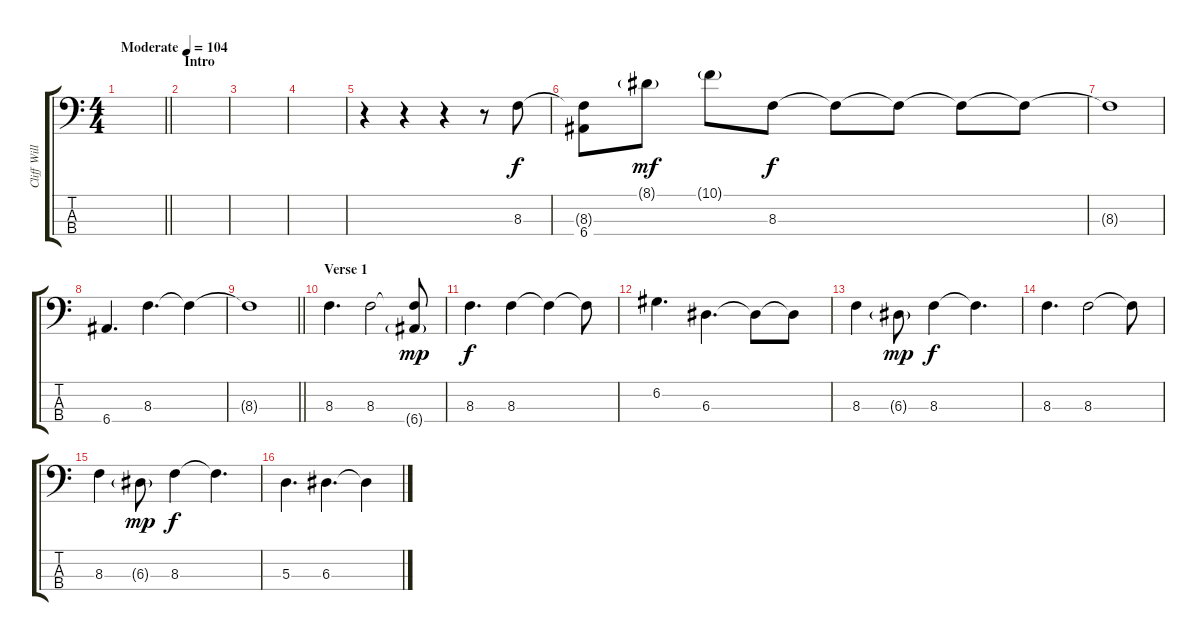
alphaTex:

\track ("Cliff Williams" "Cliff Will") {instrument electricbassfinger}
\staff {score tabs}
\tuning (G2 D2 A1 E1) {hide}
\ts (4 4)
\tempo (104 "Moderate")
\clef f4
\barLineRight lightlight
\ks c
|
\section ("" "Intro")
|
|
|
r.4 r.4 r.4 r.8 8.3.8 |
(8.3{t} 6.4).8 8.1{g}.8{dy mf} 10.1{g}.8 8.3.8{dy f} 8.3{t}.8 8.3{t}.8 8.3{t}.8 8.3{t}.8 |
8.3{t}.1 |
6.4.4{d} 8.3.4{d} 8.3{t}.4 |
\barLineRight lightlight
8.3{t}.1 |
\section ("" "Verse 1")
8.3.4{d} 8.3.2 (8.3{t} 6.4{g}).8{dy mp} |
8.3.4{d dy f} 8.3.4 8.3{t}.4 8.3{t}.8 |
6.2.4{d} 6.3.4{d} 6.3{t}.8 6.3{t}.8 |
8.3.4 6.3{g}.8{dy mp} 8.3.4{dy f} 8.3{t}.4{d} |
8.3.4{d} 8.3.2 8.3{t}.8 |
8.3.4 6.3{g}.8{dy mp} 8.3.4{dy f} 8.3{t}.4{d} |
5.3.4{d} 6.3.4{d} 6.3{t}.4
